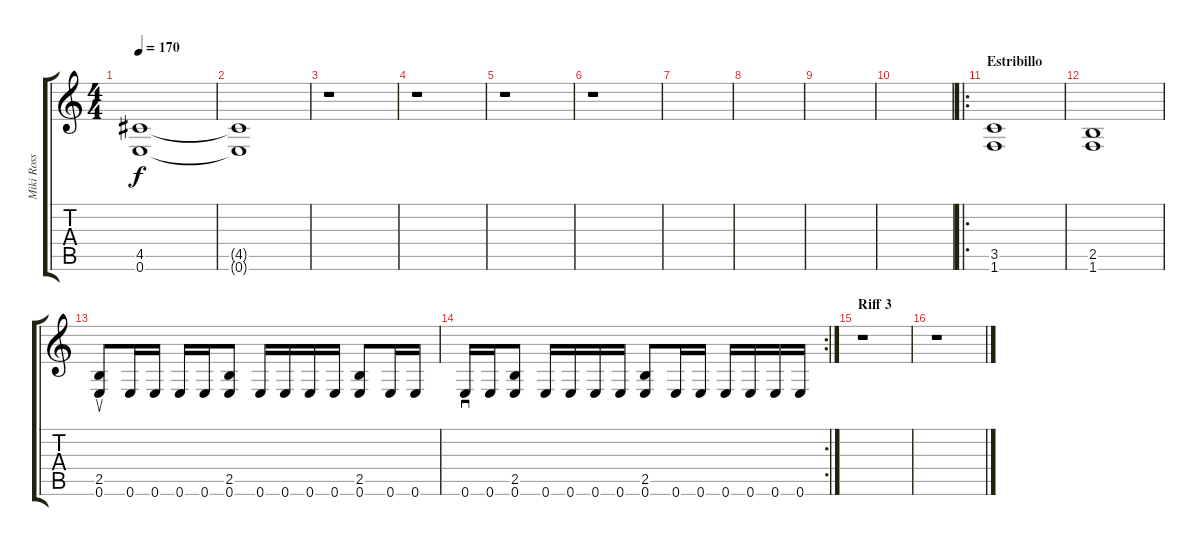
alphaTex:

\track ("Miki Ross (Guitarra) 16 años" "Miki Ross ") {instrument overdrivenguitar}
\staff {score tabs}
\tuning (E4 B3 G3 D3 A2 E2) {hide}
\ts (4 4)
\tempo 170
\clef g2
\ks c
(4.5{t} 0.6).1{dy f} |
(4.5{t} 0.6{t}).1 |
r.1 |
r.1 |
r.1 |
r.1 |
|
|
|
|
\ro
\section ("" "Estribillo")
(3.5 1.6).1 |
(2.5 1.6).1 |
(2.5 0.6).8{su} 0.6.16 0.6.16 0.6.16 0.6.16 (2.5 0.6).8 0.6.16 0.6.16 0.6.16 0.6.16 (2.5 0.6).8 0.6.16 0.6.16 |
\rc 2
0.6.16{sd} 0.6.16 (2.5 0.6).8 0.6.16 0.6.16 0.6.16 0.6.16 (2.5 0.6).8 0.6.16 0.6.16 0.6.16 0.6.16 0.6.16 0.6.16 |
\section ("" "Riff 3")
r.1 |
r.1
